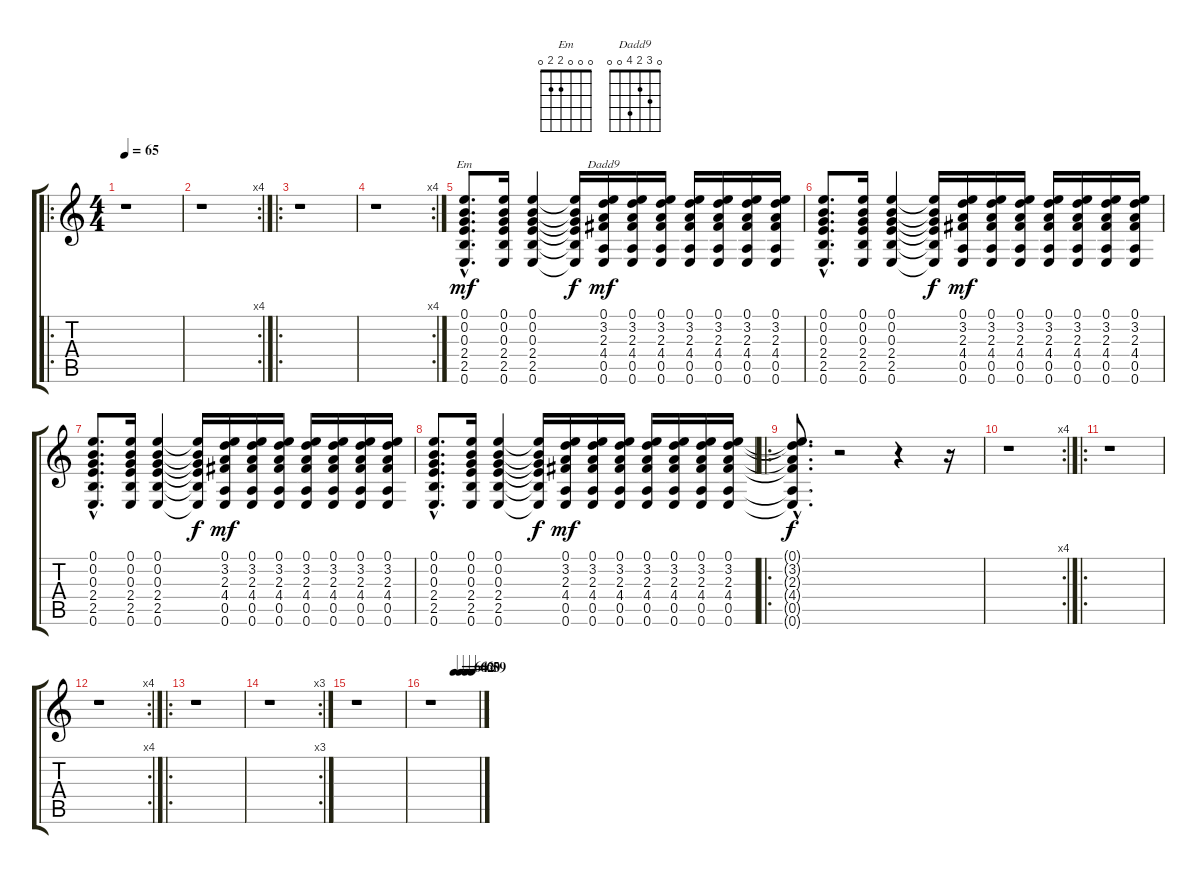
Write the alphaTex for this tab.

\track "" {instrument distortionguitar}
\staff {score tabs}
\tuning (E4 B3 G3 D3 A2 E2) {hide}
\chord ("Em" 0 0 0 2 2 0)
\chord ("Dadd9" 0 3 2 4 0 0)
\ro
\ts (4 4)
\tempo 65
\clef g2
\ks c
r.1{dy mf} |
\rc 4
r.1 |
\ro
r.1 |
\rc 4
r.1 |
(0.1{hac} 0.2{hac} 0.3{hac} 2.4{hac} 2.5{hac} 0.6{hac}).8{d ch "Em"} (0.1 0.2 0.3 2.4 2.5 0.6).16 (0.1 0.2 0.3 2.4 2.5 0.6).4 (0.1{t} 0.2{t} 0.3{t} 2.4{t} 2.5{t} 0.6{t}).16{dy f} (0.1 3.2 2.3 4.4 0.5 0.6).16{ch "Dadd9" dy mf} (0.1 3.2 2.3 4.4 0.5 0.6).16 (0.1 3.2 2.3 4.4 0.5 0.6).16 (0.1 3.2 2.3 4.4 0.5 0.6).16 (0.1 3.2 2.3 4.4 0.5 0.6).16 (0.1 3.2 2.3 4.4 0.5 0.6).16 (0.1 3.2 2.3 4.4 0.5 0.6).16 |
(0.1{hac} 0.2{hac} 0.3{hac} 2.4{hac} 2.5{hac} 0.6{hac}).8{d} (0.1 0.2 0.3 2.4 2.5 0.6).16 (0.1 0.2 0.3 2.4 2.5 0.6).4 (0.1{t} 0.2{t} 0.3{t} 2.4{t} 2.5{t} 0.6{t}).16{dy f} (0.1 3.2 2.3 4.4 0.5 0.6).16{dy mf} (0.1 3.2 2.3 4.4 0.5 0.6).16 (0.1 3.2 2.3 4.4 0.5 0.6).16 (0.1 3.2 2.3 4.4 0.5 0.6).16 (0.1 3.2 2.3 4.4 0.5 0.6).16 (0.1 3.2 2.3 4.4 0.5 0.6).16 (0.1 3.2 2.3 4.4 0.5 0.6).16 |
(0.1{hac} 0.2{hac} 0.3{hac} 2.4{hac} 2.5{hac} 0.6{hac}).8{d} (0.1 0.2 0.3 2.4 2.5 0.6).16 (0.1 0.2 0.3 2.4 2.5 0.6).4 (0.1{t} 0.2{t} 0.3{t} 2.4{t} 2.5{t} 0.6{t}).16{dy f} (0.1 3.2 2.3 4.4 0.5 0.6).16{dy mf} (0.1 3.2 2.3 4.4 0.5 0.6).16 (0.1 3.2 2.3 4.4 0.5 0.6).16 (0.1 3.2 2.3 4.4 0.5 0.6).16 (0.1 3.2 2.3 4.4 0.5 0.6).16 (0.1 3.2 2.3 4.4 0.5 0.6).16 (0.1 3.2 2.3 4.4 0.5 0.6).16 |
(0.1{hac} 0.2{hac} 0.3{hac} 2.4{hac} 2.5{hac} 0.6{hac}).8{d} (0.1 0.2 0.3 2.4 2.5 0.6).16 (0.1 0.2 0.3 2.4 2.5 0.6).4 (0.1{t} 0.2{t} 0.3{t} 2.4{t} 2.5{t} 0.6{t}).16{dy f} (0.1 3.2 2.3 4.4 0.5 0.6).16{dy mf} (0.1 3.2 2.3 4.4 0.5 0.6).16 (0.1 3.2 2.3 4.4 0.5 0.6).16 (0.1 3.2 2.3 4.4 0.5 0.6).16 (0.1 3.2 2.3 4.4 0.5 0.6).16 (0.1 3.2 2.3 4.4 0.5 0.6).16 (0.1 3.2 2.3 4.4 0.5 0.6).16 |
\ro
(0.1{hac t} 3.2{hac t} 2.3{hac t} 4.4{hac t} 0.5{hac t} 0.6{hac t}).8{d dy f} r.2 r.4 r.16 |
\rc 4
r.1 |
\ro
r.1 |
\rc 4
r.1 |
\ro
r.1 |
\rc 3
r.1 |
r.1 |
\tempo (64 0.5)
\tempo (62 0.625)
\tempo (60 0.75)
\tempo (59 0.875)
r.1
